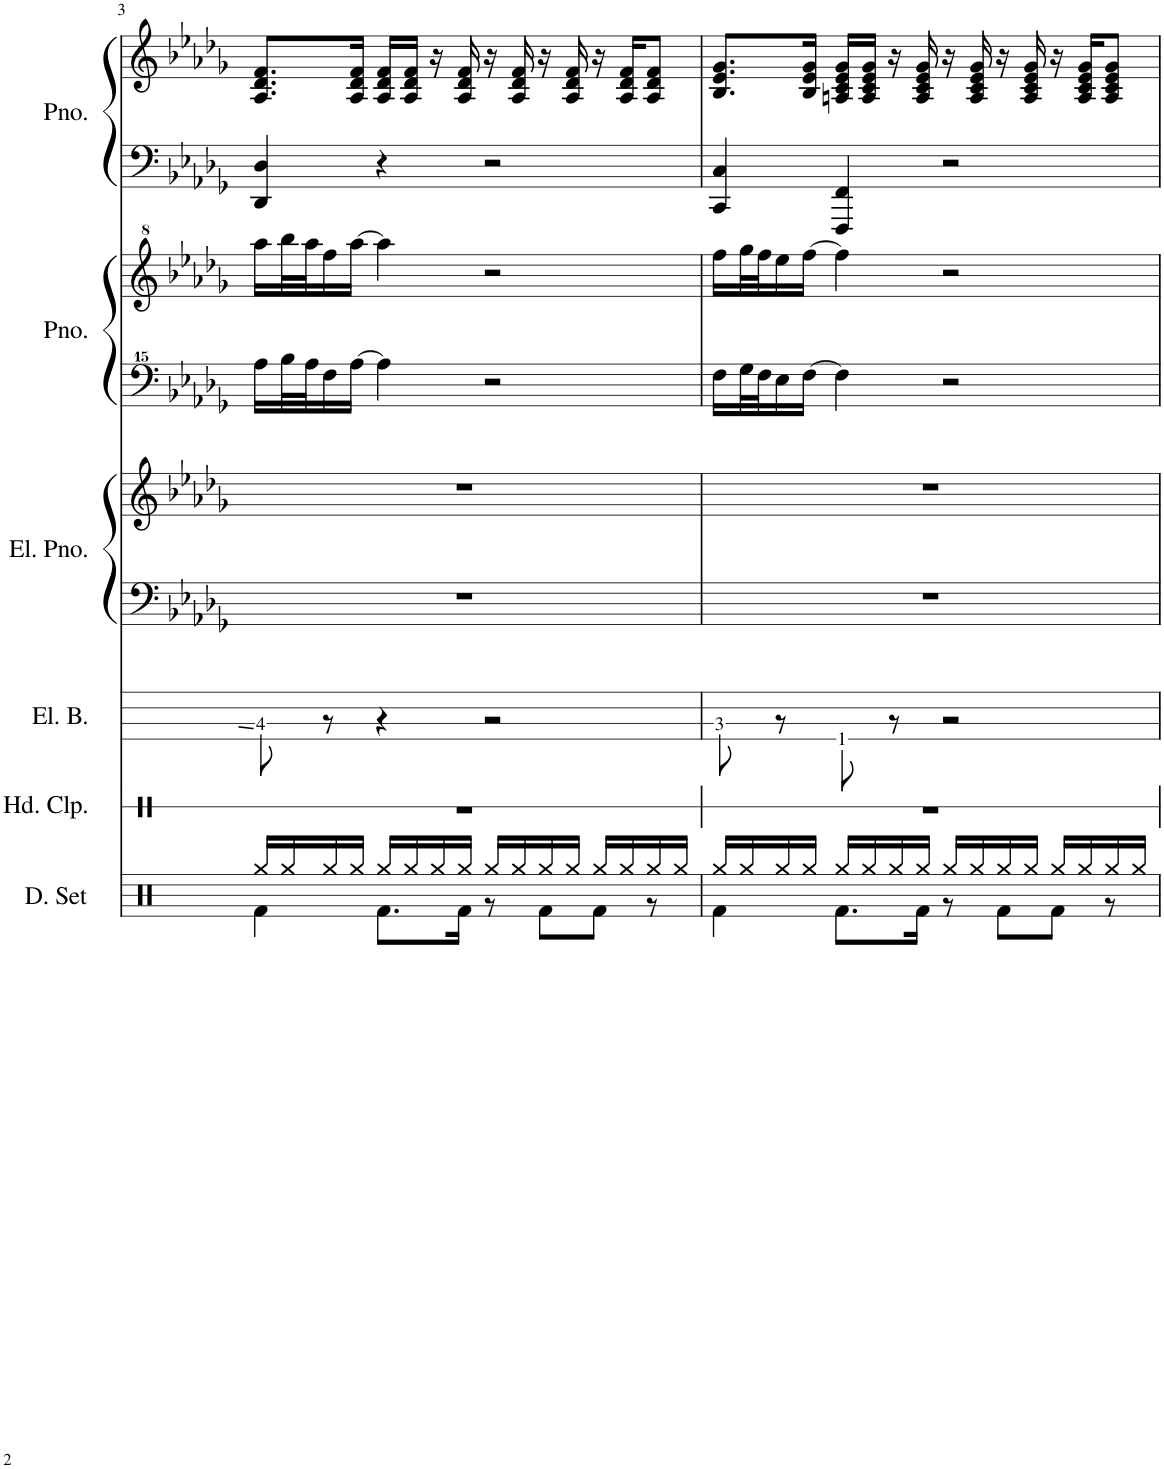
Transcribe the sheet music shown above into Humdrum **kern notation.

**kern	**kern	**kern	**kern	**kern	**kern	**kern	**kern	**kern
*part6	*part5	*part4	*part3	*part3	*part2	*part2	*part1	*part1
*staff9	*staff8	*staff7	*staff6	*staff5	*staff4	*staff3	*staff2	*staff1
*I"Drumset	*I"Hand Clap	*I"Electric Bass	*I"Electric Piano	*	*I"Piano	*	*I"Piano	*
*I'D. Set	*I'Hd. Clp.	*I'El. B.	*I'El. Pno.	*	*I'Pno.	*	*I'Pno.	*
!!LO:PB:g=z
*clefX	*clefX	*	*clefF4	*clefG2	*clefF^^4	*clefG^2	*clefF4	*clefG2
*	*	*Trd7c12	*	*	*	*	*	*
*k[]	*k[]	*k[b-e-a-d-g-]	*k[b-e-a-d-g-]	*k[b-e-a-d-g-]	*k[b-e-a-d-g-]	*k[b-e-a-d-g-]	*k[b-e-a-d-g-]	*k[b-e-a-d-g-]
*M4/4	*M4/4	*M4/4	*M4/4	*M4/4	*M4/4	*M4/4	*M4/4	*M4/4
=3	=3	=3	=3	=3	=3	=3	=3	=3
*^	*	*	*	*	*	*	*	*
16Rgg/LL	4Rf\	1r	8D-\	1r	1r	16aa-\LL	16aaa-\LL	4DD-/ 4D-/	8.A-/ 8.d-/ 8.f/L
16Rgg/	.	.	.	.	.	32bb-\L	32bbb-\L	.	.
.	.	.	.	.	.	32aa-\J	32aaa-\J	.	.
16Rgg/	.	.	8r	.	.	16ff\	16fff\	.	.
16Rgg/JJ	.	.	.	.	.	[16aa-\JJ	[16aaa-\JJ	.	16A-/ 16d-/ 16f/Jk
16Rgg/LL	8.Rf\L	.	4r	.	.	4aa-\]	4aaa-\]	4r	16A-/ 16d-/ 16f/LL
16Rgg/	.	.	.	.	.	.	.	.	16A-/ 16d-/ 16f/JJ
16Rgg/	.	.	.	.	.	.	.	.	16r
16Rgg/JJ	16Rf\Jk	.	.	.	.	.	.	.	16A-/ 16d-/ 16f/
16Rgg/LL	8r	.	2r	.	.	2r	2r	2r	16r
16Rgg/	.	.	.	.	.	.	.	.	16A-/ 16d-/ 16f/
16Rgg/	8Rf\L	.	.	.	.	.	.	.	16r
16Rgg/JJ	.	.	.	.	.	.	.	.	16A-/ 16d-/ 16f/
16Rgg/LL	8Rf\J	.	.	.	.	.	.	.	16r
16Rgg/	.	.	.	.	.	.	.	.	16A-/ 16d-/ 16f/KL
16Rgg/	8r	.	.	.	.	.	.	.	8A-/ 8d-/ 8f/J
16Rgg/JJ	.	.	.	.	.	.	.	.	.
=4	=4	=4	=4	=4	=4	=4	=4	=4	=4
16Rgg/LL	4Rf\	1r	8C\	1r	1r	16ff\LL	16fff\LL	4CC/ 4C/	8.B-/ 8.e-/ 8.g-/L
16Rgg/	.	.	.	.	.	32gg-\L	32ggg-\L	.	.
.	.	.	.	.	.	32ff\J	32fff\J	.	.
16Rgg/	.	.	8r	.	.	16ee-\	16eee-\	.	.
16Rgg/JJ	.	.	.	.	.	[16ff\JJ	[16fff\JJ	.	16B-/ 16e-/ 16g-/Jk
16Rgg/LL	8.Rf\L	.	8FF\	.	.	4ff\]	4fff\]	4FFF/ 4FF/	16An/ 16c/ 16e-/ 16g-/LL
16Rgg/	.	.	.	.	.	.	.	.	16A/ 16c/ 16e-/ 16g-/JJ
16Rgg/	.	.	8r	.	.	.	.	.	16r
16Rgg/JJ	16Rf\Jk	.	.	.	.	.	.	.	16A/ 16c/ 16e-/ 16g-/
16Rgg/LL	8r	.	2r	.	.	2r	2r	2r	16r
16Rgg/	.	.	.	.	.	.	.	.	16A/ 16c/ 16e-/ 16g-/
16Rgg/	8Rf\L	.	.	.	.	.	.	.	16r
16Rgg/JJ	.	.	.	.	.	.	.	.	16A/ 16c/ 16e-/ 16g-/
16Rgg/LL	8Rf\J	.	.	.	.	.	.	.	16r
16Rgg/	.	.	.	.	.	.	.	.	16A/ 16c/ 16e-/ 16g-/KL
16Rgg/	8r	.	.	.	.	.	.	.	8A/ 8c/ 8e-/ 8g-/J
16Rgg/JJ	.	.	.	.	.	.	.	.	.
*v	*v	*	*	*	*	*	*	*	*
=	=	=	=	=	=	=	=	=
*-	*-	*-	*-	*-	*-	*-	*-	*-
